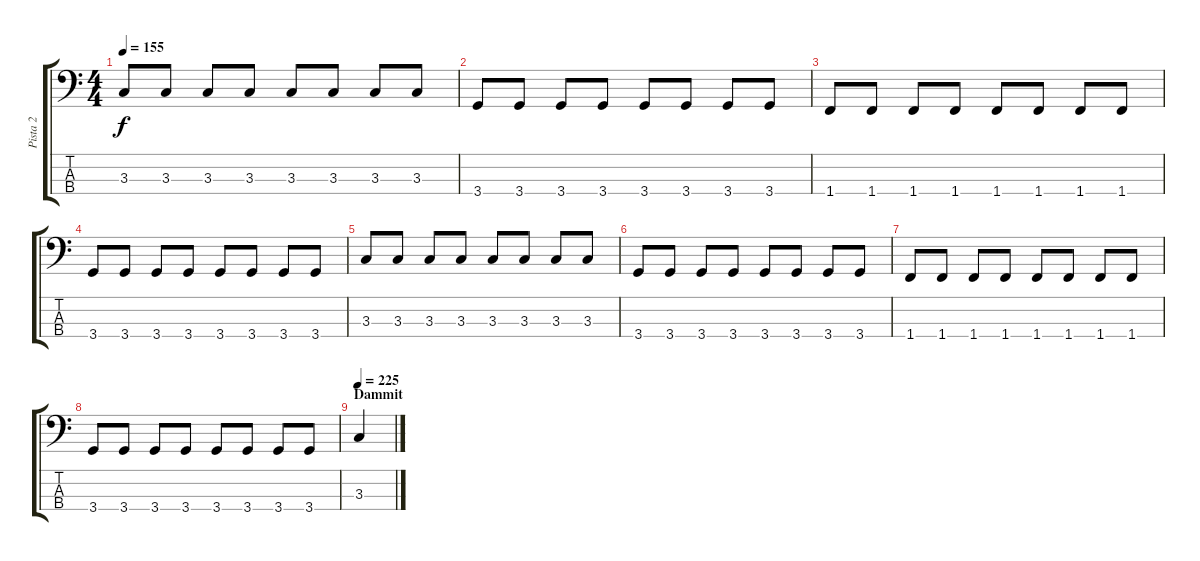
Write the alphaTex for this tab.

\track ("Pista 2" "Pista 2") {instrument electricbasspick}
\staff {score tabs}
\tuning (G2 D2 A1 E1) {hide}
\ts (4 4)
\tempo 155
\clef f4
\ks c
3.3.8{dy f} 3.3.8 3.3.8 3.3.8 3.3.8 3.3.8 3.3.8 3.3.8 |
3.4.8 3.4.8 3.4.8 3.4.8 3.4.8 3.4.8 3.4.8 3.4.8 |
1.4.8 1.4.8 1.4.8 1.4.8 1.4.8 1.4.8 1.4.8 1.4.8 |
3.4.8 3.4.8 3.4.8 3.4.8 3.4.8 3.4.8 3.4.8 3.4.8 |
3.3.8 3.3.8 3.3.8 3.3.8 3.3.8 3.3.8 3.3.8 3.3.8 |
3.4.8 3.4.8 3.4.8 3.4.8 3.4.8 3.4.8 3.4.8 3.4.8 |
1.4.8 1.4.8 1.4.8 1.4.8 1.4.8 1.4.8 1.4.8 1.4.8 |
3.4.8 3.4.8 3.4.8 3.4.8 3.4.8 3.4.8 3.4.8 3.4.8 |
\section ("" "Dammit")
\tempo 225
3.3.4
